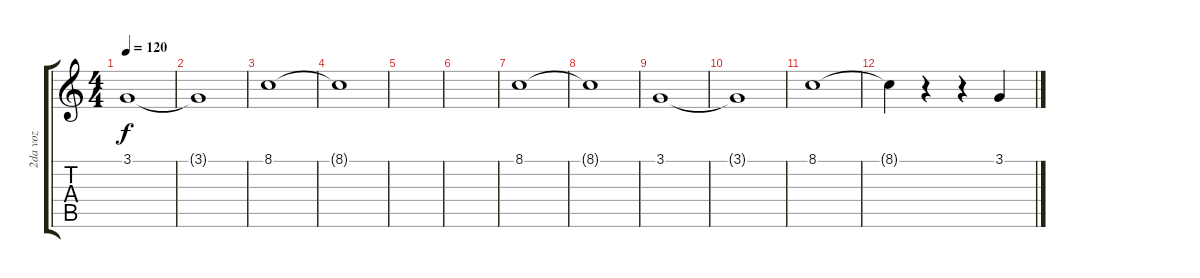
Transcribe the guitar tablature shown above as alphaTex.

\track ("2da voz" "2da voz") {instrument altosax}
\staff {score tabs}
\tuning (E4 B3 G3 D3 A2 E2) {hide}
\ts (4 4)
\tempo 120
\clef g2
\ks c
3.1.1{dy f} |
3.1{t}.1 |
8.1.1 |
8.1{t}.1 |
|
|
8.1.1 |
8.1{t}.1 |
3.1.1 |
3.1{t}.1 |
8.1.1 |
8.1{t}.4 r.4 r.4 3.1.4
